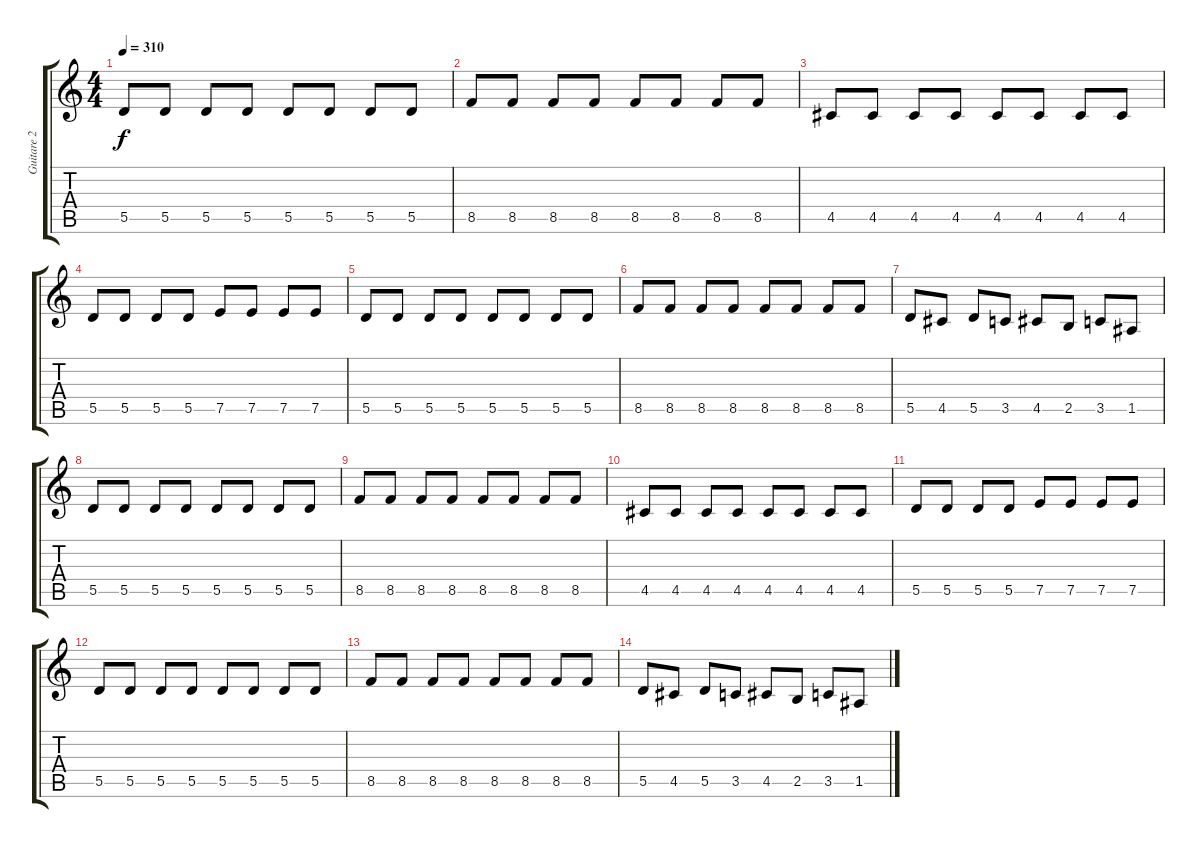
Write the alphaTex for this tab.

\track ("Guitare 2" "Guitare 2") {instrument distortionguitar}
\staff {score tabs}
\tuning (E4 B3 G3 D3 A2 E2) {hide}
\ts (4 4)
\tempo 310
\clef g2
\ks c
5.5.8{dy f} 5.5.8 5.5.8 5.5.8 5.5.8 5.5.8 5.5.8 5.5.8 |
8.5.8 8.5.8 8.5.8 8.5.8 8.5.8 8.5.8 8.5.8 8.5.8 |
4.5.8 4.5.8 4.5.8 4.5.8 4.5.8 4.5.8 4.5.8 4.5.8 |
5.5.8 5.5.8 5.5.8 5.5.8 7.5.8 7.5.8 7.5.8 7.5.8 |
5.5.8 5.5.8 5.5.8 5.5.8 5.5.8 5.5.8 5.5.8 5.5.8 |
8.5.8 8.5.8 8.5.8 8.5.8 8.5.8 8.5.8 8.5.8 8.5.8 |
5.5.8 4.5.8 5.5.8 3.5.8 4.5.8 2.5.8 3.5.8 1.5.8 |
5.5.8 5.5.8 5.5.8 5.5.8 5.5.8 5.5.8 5.5.8 5.5.8 |
8.5.8 8.5.8 8.5.8 8.5.8 8.5.8 8.5.8 8.5.8 8.5.8 |
4.5.8 4.5.8 4.5.8 4.5.8 4.5.8 4.5.8 4.5.8 4.5.8 |
5.5.8 5.5.8 5.5.8 5.5.8 7.5.8 7.5.8 7.5.8 7.5.8 |
5.5.8 5.5.8 5.5.8 5.5.8 5.5.8 5.5.8 5.5.8 5.5.8 |
8.5.8 8.5.8 8.5.8 8.5.8 8.5.8 8.5.8 8.5.8 8.5.8 |
5.5.8 4.5.8 5.5.8 3.5.8 4.5.8 2.5.8 3.5.8 1.5.8
